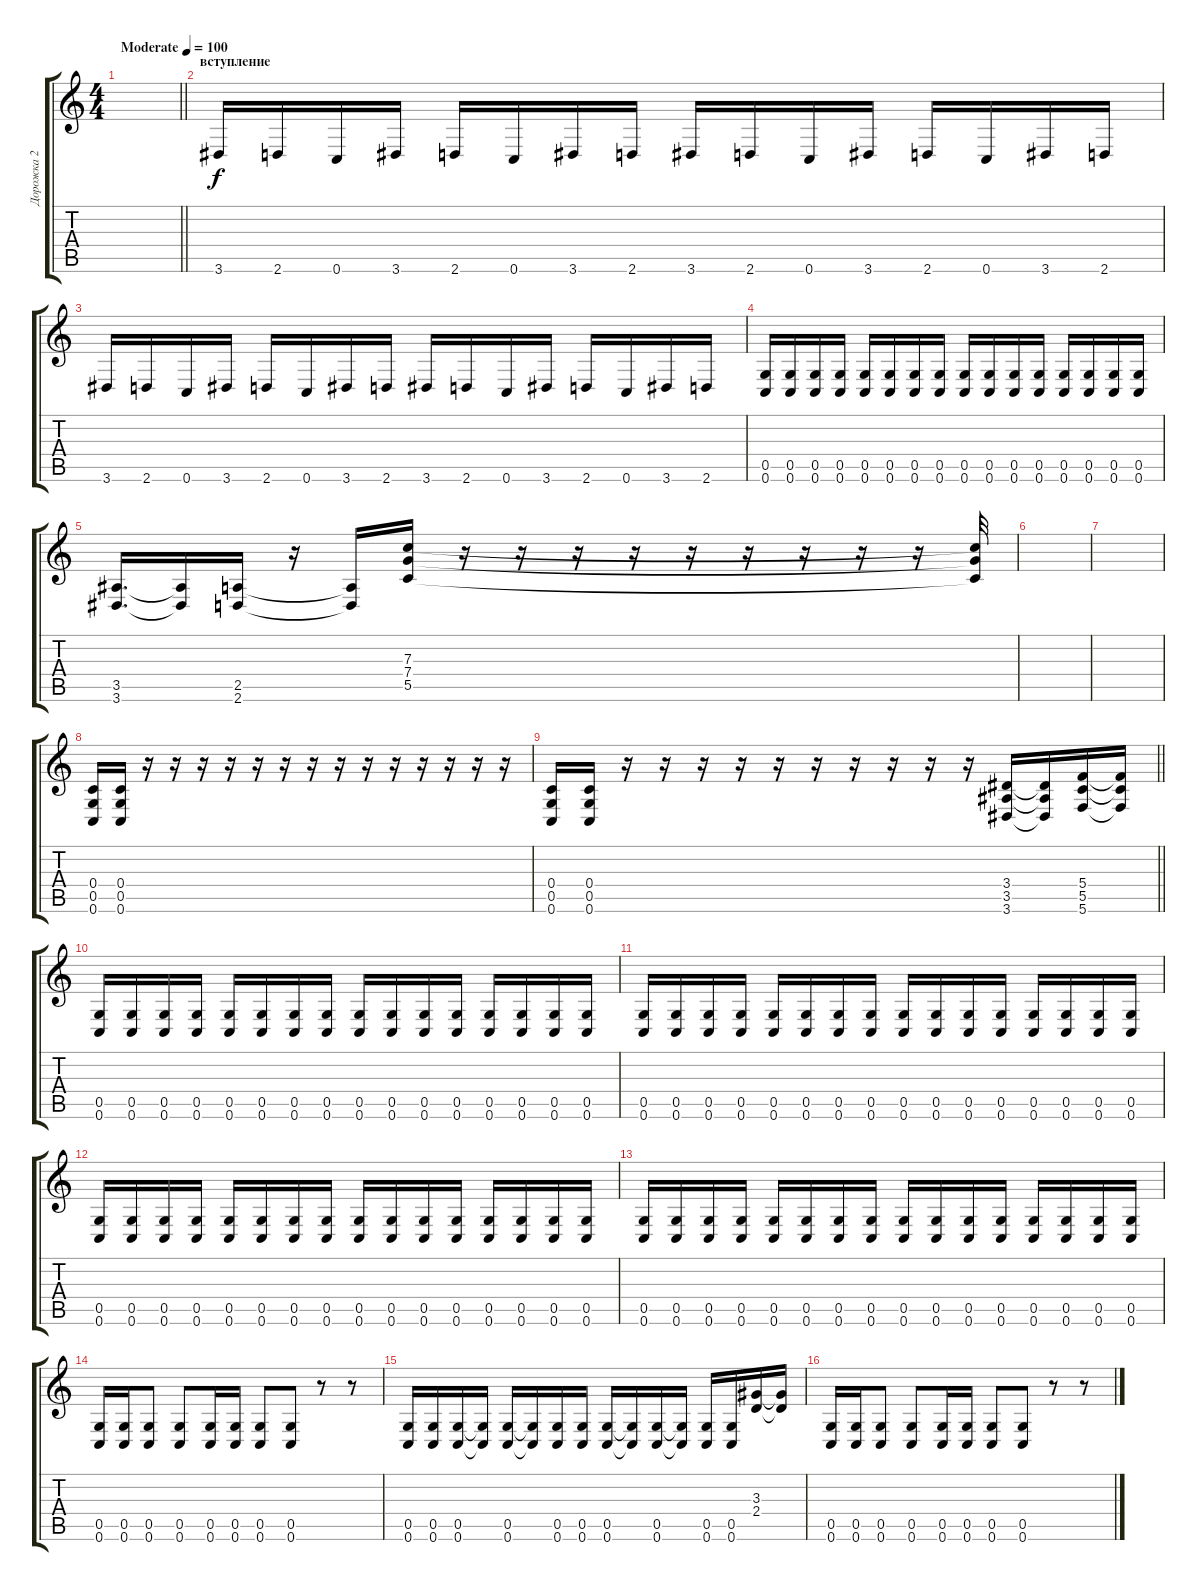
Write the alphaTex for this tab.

\track ("Дорожка 2" "Дорожка 2") {instrument distortionguitar}
\staff {score tabs}
\tuning (D4 A3 F3 C3 G2 C2) {hide}
\ts (4 4)
\tempo (100 "Moderate")
\clef g2
\barLineRight lightlight
\ks c
|
\section ("" "вступление")
3.6.16 2.6.16 0.6.16 3.6.16 2.6.16 0.6.16 3.6.16 2.6.16 3.6.16 2.6.16 0.6.16 3.6.16 2.6.16 0.6.16 3.6.16 2.6.16 |
3.6.16 2.6.16 0.6.16 3.6.16 2.6.16 0.6.16 3.6.16 2.6.16 3.6.16 2.6.16 0.6.16 3.6.16 2.6.16 0.6.16 3.6.16 2.6.16 |
(0.5 0.6).16 (0.5 0.6).16 (0.5 0.6).16 (0.5 0.6).16 (0.5 0.6).16 (0.5 0.6).16 (0.5 0.6).16 (0.5 0.6).16 (0.5 0.6).16 (0.5 0.6).16 (0.5 0.6).16 (0.5 0.6).16 (0.5 0.6).16 (0.5 0.6).16 (0.5 0.6).16 (0.5 0.6).16 |
(3.5 3.6).16{d} (3.5{t} 3.6{t}).16 (2.5 2.6).16 r.16 (2.5{t} 2.6{t}).16 (7.3 7.4 5.5).16 r.16 r.16 r.16 r.16 r.16 r.16 r.16 r.16 r.16 (7.3{t} 7.4{t} 5.5{t}).32 |
|
|
(0.4 0.5 0.6).16 (0.4 0.5 0.6).16 r.16 r.16 r.16 r.16 r.16 r.16 r.16 r.16 r.16 r.16 r.16 r.16 r.16 r.16 |
\barLineRight lightlight
(0.4 0.5 0.6).16 (0.4 0.5 0.6).16 r.16 r.16 r.16 r.16 r.16 r.16 r.16 r.16 r.16 r.16 (3.4 3.5 3.6).16 (3.4{t} 3.5{t} 3.6{t}).16 (5.4 5.5 5.6).16 (5.4{t} 5.5{t} 5.6{t}).16 |
(0.5 0.6).16 (0.5 0.6).16 (0.5 0.6).16 (0.5 0.6).16 (0.5 0.6).16 (0.5 0.6).16 (0.5 0.6).16 (0.5 0.6).16 (0.5 0.6).16 (0.5 0.6).16 (0.5 0.6).16 (0.5 0.6).16 (0.5 0.6).16 (0.5 0.6).16 (0.5 0.6).16 (0.5 0.6).16 |
(0.5 0.6).16 (0.5 0.6).16 (0.5 0.6).16 (0.5 0.6).16 (0.5 0.6).16 (0.5 0.6).16 (0.5 0.6).16 (0.5 0.6).16 (0.5 0.6).16 (0.5 0.6).16 (0.5 0.6).16 (0.5 0.6).16 (0.5 0.6).16 (0.5 0.6).16 (0.5 0.6).16 (0.5 0.6).16 |
(0.5 0.6).16 (0.5 0.6).16 (0.5 0.6).16 (0.5 0.6).16 (0.5 0.6).16 (0.5 0.6).16 (0.5 0.6).16 (0.5 0.6).16 (0.5 0.6).16 (0.5 0.6).16 (0.5 0.6).16 (0.5 0.6).16 (0.5 0.6).16 (0.5 0.6).16 (0.5 0.6).16 (0.5 0.6).16 |
(0.5 0.6).16 (0.5 0.6).16 (0.5 0.6).16 (0.5 0.6).16 (0.5 0.6).16 (0.5 0.6).16 (0.5 0.6).16 (0.5 0.6).16 (0.5 0.6).16 (0.5 0.6).16 (0.5 0.6).16 (0.5 0.6).16 (0.5 0.6).16 (0.5 0.6).16 (0.5 0.6).16 (0.5 0.6).16 |
(0.5 0.6).16 (0.5 0.6).16 (0.5 0.6).8 (0.5 0.6).8 (0.5 0.6).16 (0.5 0.6).16 (0.5 0.6).8 (0.5 0.6).8 r.8 r.8 |
(0.5 0.6).16 (0.5 0.6).16 (0.5 0.6).16 (0.5{t} 0.6{t}).16 (0.5 0.6).16 (0.5{t} 0.6{t}).16 (0.5 0.6).16 (0.5 0.6).16 (0.5 0.6).16 (0.5{t} 0.6{t}).16 (0.5 0.6).16 (0.5{t} 0.6{t}).16 (0.5 0.6).16 (0.5 0.6).16 (3.3 2.4).16 (3.3{t} 2.4{t}).16 |
(0.5 0.6).16 (0.5 0.6).16 (0.5 0.6).8 (0.5 0.6).8 (0.5 0.6).16 (0.5 0.6).16 (0.5 0.6).8 (0.5 0.6).8 r.8 r.8
